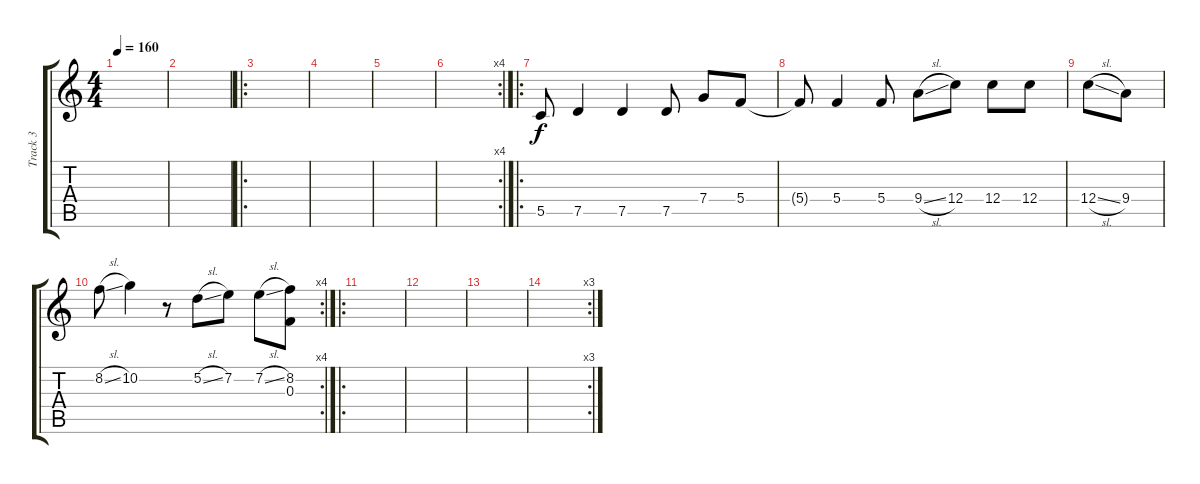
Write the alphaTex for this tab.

\track ("Track 3" "Track 3") {instrument acousticguitarsteel}
\staff {score tabs}
\tuning (D4 A3 F3 C3 G2 D2) {hide}
\ts (4 4)
\tempo 160
\clef g2
\ks c
|
|
\ro
|
|
|
\rc 4
|
\ro
5.5.8 7.5.4 7.5.4 7.5.8 7.4.8 5.4.8 |
5.4{t}.8 5.4.4 5.4.8 9.4{sl}.8 12.4.8 12.4.8 12.4.8 |
12.4{sl}.8 9.4.8 |
\rc 4
8.2{sl}.8 10.2.4 r.8 5.2{sl}.8 7.2.8 7.2{sl}.8 (8.2 0.3).8 |
\ro
|
|
|
\rc 3
